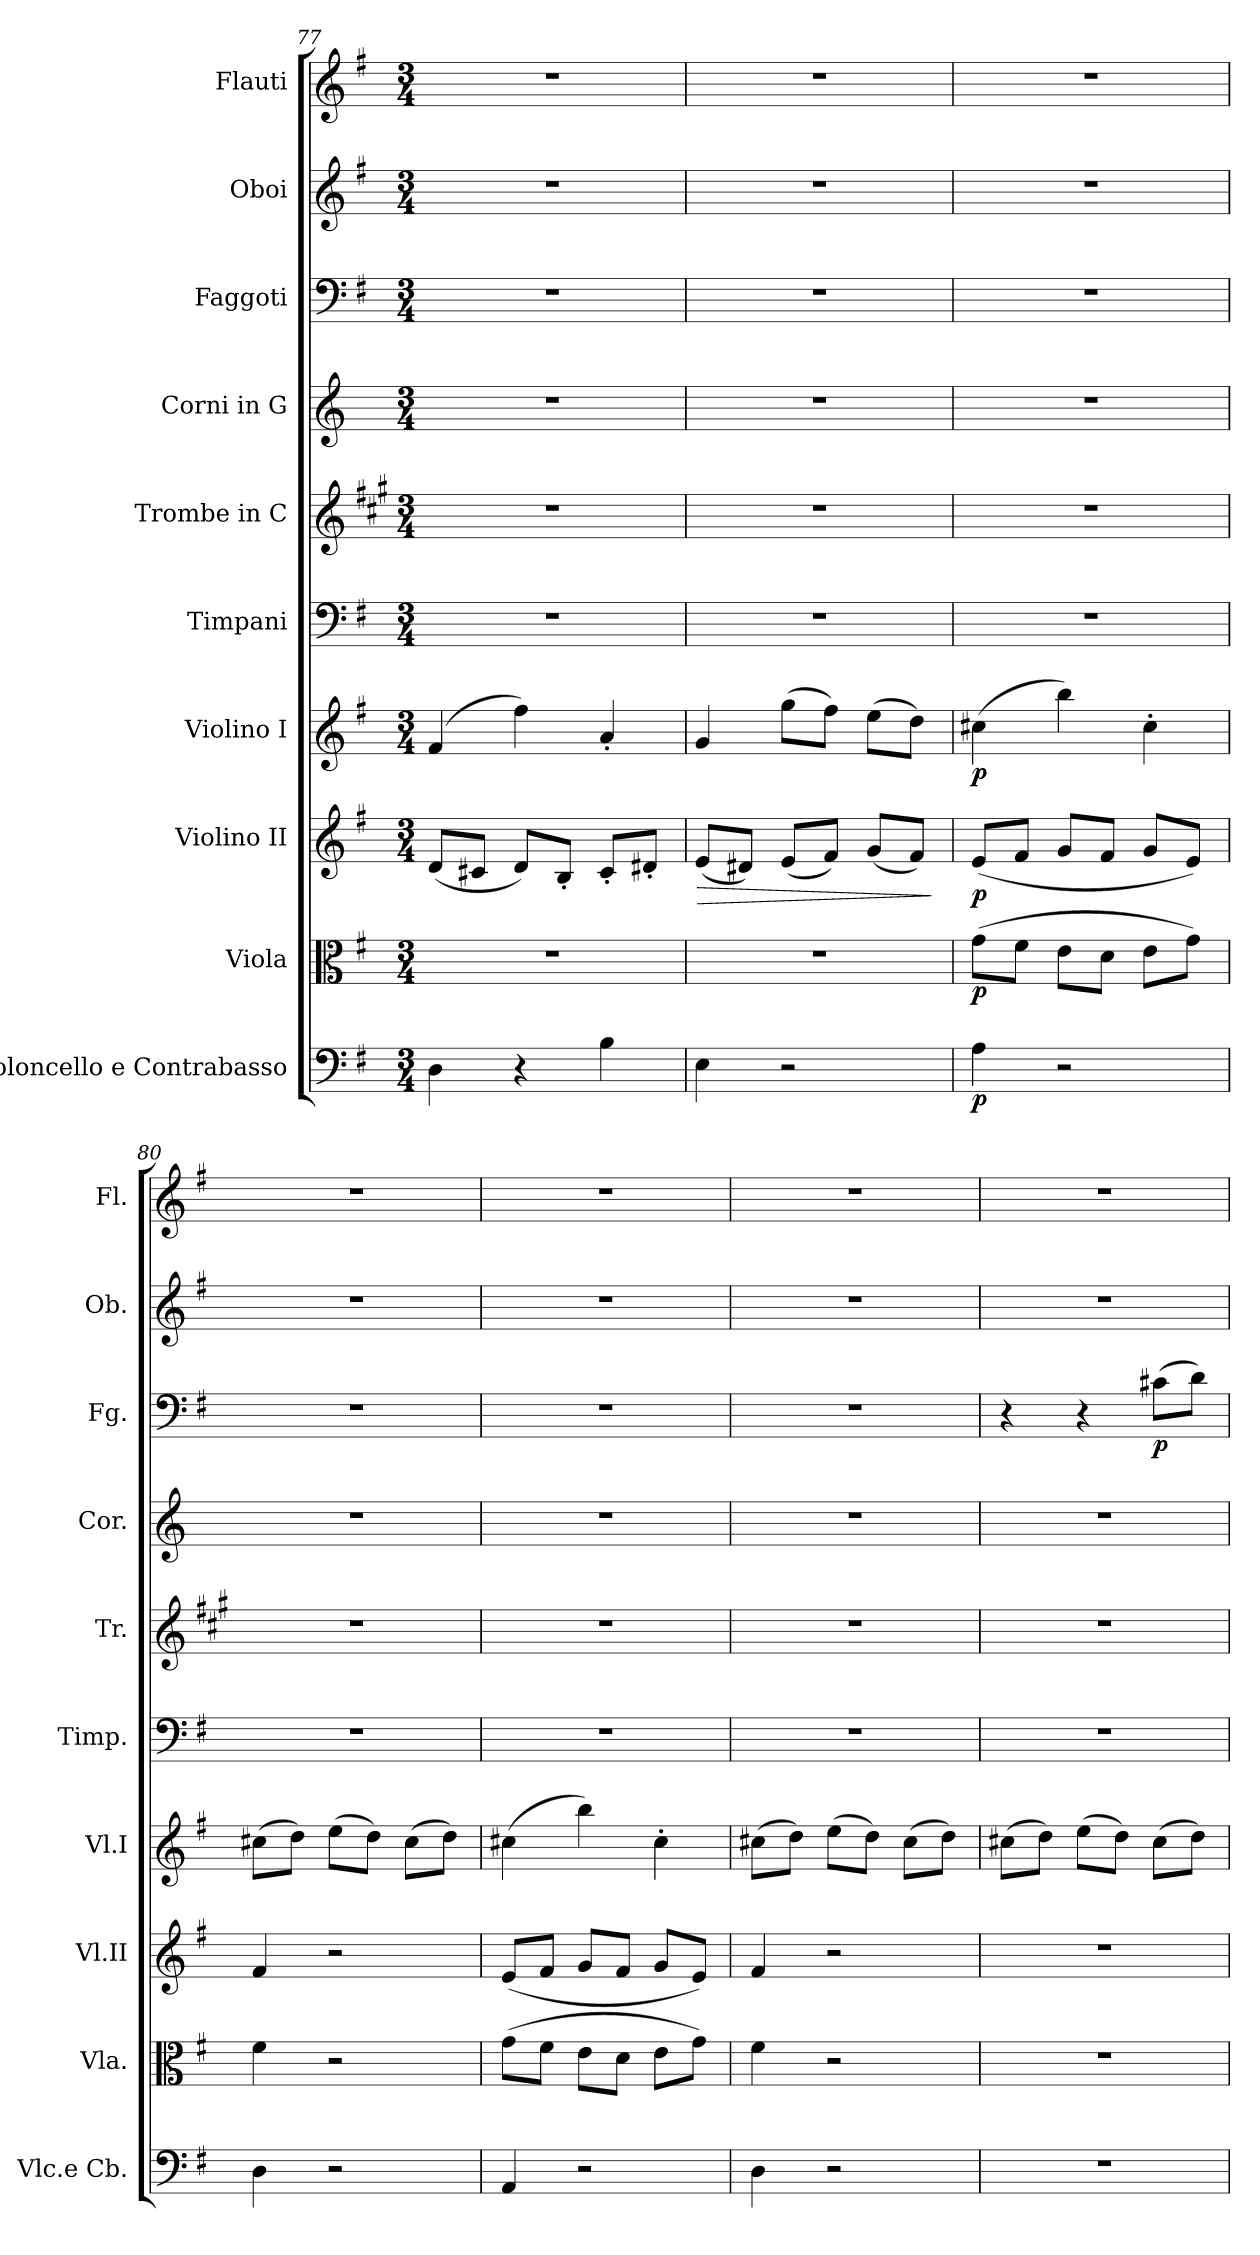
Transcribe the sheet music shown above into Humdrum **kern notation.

**kern	**dynam	**kern	**dynam	**kern	**dynam	**kern	**dynam	**kern	**kern	**kern	**kern	**dynam	**kern	**kern
*part10	*part10	*part9	*part9	*part8	*part8	*part7	*part7	*part6	*part5	*part4	*part3	*part3	*part2	*part1
*staff10	*staff10	*staff9	*staff9	*staff8	*staff8	*staff7	*staff7	*staff6	*staff5	*staff4	*staff3	*staff3	*staff2	*staff1
*I"Violoncello e Contrabasso	*	*I"Viola	*	*I"Violino II	*	*I"Violino I	*	*I"Timpani	*I"Trombe in C	*I"Corni in G	*I"Faggoti	*	*I"Oboi	*I"Flauti
*I'Vlc.e  Cb.	*	*I'Vla.	*	*I'Vl.II	*	*I'Vl.I	*	*I'Timp.	*I'Tr.	*I'Cor.	*I'Fg.	*	*I'Ob.	*I'Fl.
*clefF4	*	*clefC3	*	*clefG2	*	*clefG2	*	*clefF4	*clefG2	*clefG2	*clefF4	*	*clefG2	*clefG2
*	*	*	*	*	*	*	*	*	*ITrd1c2	*ITrd3c5	*	*	*	*
*k[f#]	*	*k[f#]	*	*k[f#]	*	*k[f#]	*	*k[f#]	*k[f#]	*k[f#]	*k[f#]	*	*k[f#]	*k[f#]
*M3/4	*	*M3/4	*	*M3/4	*	*M3/4	*	*M3/4	*M3/4	*M3/4	*M3/4	*	*M3/4	*M3/4
=77	=77	=77	=77	=77	=77	=77	=77	=77	=77	=77	=77	=77	=77	=77
4D\	.	2.r	.	(8d/L	.	(4f#/	.	2.r	2.r	2.r	2.r	.	2.r	2.r
.	.	.	.	8c#X/J	.	.	.	.	.	.	.	.	.	.
4r	.	.	.	8d/L)	.	4ff#\)	.	.	.	.	.	.	.	.
.	.	.	.	8B'/J	.	.	.	.	.	.	.	.	.	.
4B\	.	.	.	8c#'/L	.	4a'/	.	.	.	.	.	.	.	.
.	.	.	.	8d#X'/J	.	.	.	.	.	.	.	.	.	.
=78	=78	=78	=78	=78	=78	=78	=78	=78	=78	=78	=78	=78	=78	=78
!	!	!	!	!	!LO:HP:b	!	!	!	!	!	!	!	!	!
4E\	.	2.r	.	(8e/L	>	4g/	.	2.r	2.r	2.r	2.r	.	2.r	2.r
.	.	.	.	8d#X/J)	.	.	.	.	.	.	.	.	.	.
2r	.	.	.	(8e/L	.	(8gg\L	.	.	.	.	.	.	.	.
.	.	.	.	8f#/J)	.	8ff#\J)	.	.	.	.	.	.	.	.
.	.	.	.	(8g/L	.	(8ee\L	.	.	.	.	.	.	.	.
.	.	.	.	8f#/J)	.	8dd\J)	.	.	.	.	.	.	.	.
.	.	.	.	.	]	.	.	.	.	.	.	.	.	.
=79	=79	=79	=79	=79	=79	=79	=79	=79	=79	=79	=79	=79	=79	=79
!	!LO:DY:b	!	!LO:DY:b	!	!LO:DY:b	!	!LO:DY:b	!	!	!	!	!	!	!
4A\	p	(8g\L	p	(8e/L	p	(4cc#X\	p	2.r	2.r	2.r	2.r	.	2.r	2.r
.	.	8f#\J	.	8f#/J	.	.	.	.	.	.	.	.	.	.
2r	.	8e\L	.	8g/L	.	4bb\)	.	.	.	.	.	.	.	.
.	.	8d\J	.	8f#/J	.	.	.	.	.	.	.	.	.	.
.	.	8e\L	.	8g/L	.	4cc#'\	.	.	.	.	.	.	.	.
.	.	8g\J)	.	8e/J)	.	.	.	.	.	.	.	.	.	.
=80	=80	=80	=80	=80	=80	=80	=80	=80	=80	=80	=80	=80	=80	=80
4D\	.	4f#\	.	4f#/	.	(8cc#X\L	.	2.r	2.r	2.r	2.r	.	2.r	2.r
.	.	.	.	.	.	8dd\J)	.	.	.	.	.	.	.	.
2r	.	2r	.	2r	.	(8ee\L	.	.	.	.	.	.	.	.
.	.	.	.	.	.	8dd\J)	.	.	.	.	.	.	.	.
.	.	.	.	.	.	(8cc#\L	.	.	.	.	.	.	.	.
.	.	.	.	.	.	8dd\J)	.	.	.	.	.	.	.	.
!!LO:PB:g=z
=81	=81	=81	=81	=81	=81	=81	=81	=81	=81	=81	=81	=81	=81	=81
4AA/	.	(8g\L	.	(8e/L	.	(4cc#X\	.	2.r	2.r	2.r	2.r	.	2.r	2.r
.	.	8f#\J	.	8f#/J	.	.	.	.	.	.	.	.	.	.
2r	.	8e\L	.	8g/L	.	4bb\)	.	.	.	.	.	.	.	.
.	.	8d\J	.	8f#/J	.	.	.	.	.	.	.	.	.	.
.	.	8e\L	.	8g/L	.	4cc#'\	.	.	.	.	.	.	.	.
.	.	8g\J)	.	8e/J)	.	.	.	.	.	.	.	.	.	.
=82	=82	=82	=82	=82	=82	=82	=82	=82	=82	=82	=82	=82	=82	=82
4D\	.	4f#\	.	4f#/	.	(8cc#X\L	.	2.r	2.r	2.r	2.r	.	2.r	2.r
.	.	.	.	.	.	8dd\J)	.	.	.	.	.	.	.	.
2r	.	2r	.	2r	.	(8ee\L	.	.	.	.	.	.	.	.
.	.	.	.	.	.	8dd\J)	.	.	.	.	.	.	.	.
.	.	.	.	.	.	(8cc#\L	.	.	.	.	.	.	.	.
.	.	.	.	.	.	8dd\J)	.	.	.	.	.	.	.	.
=83	=83	=83	=83	=83	=83	=83	=83	=83	=83	=83	=83	=83	=83	=83
2.r	.	2.r	.	2.r	.	(8cc#X\L	.	2.r	2.r	2.r	4r	.	2.r	2.r
.	.	.	.	.	.	8dd\J)	.	.	.	.	.	.	.	.
.	.	.	.	.	.	(8ee\L	.	.	.	.	4r	.	.	.
.	.	.	.	.	.	8dd\J)	.	.	.	.	.	.	.	.
!	!	!	!	!	!	!	!	!	!	!	!	!LO:DY:b	!	!
.	.	.	.	.	.	(8cc#\L	.	.	.	.	(8c#X\L	p	.	.
.	.	.	.	.	.	8dd\J)	.	.	.	.	8d\J)	.	.	.
=	=	=	=	=	=	=	=	=	=	=	=	=	=	=
*-	*-	*-	*-	*-	*-	*-	*-	*-	*-	*-	*-	*-	*-	*-
